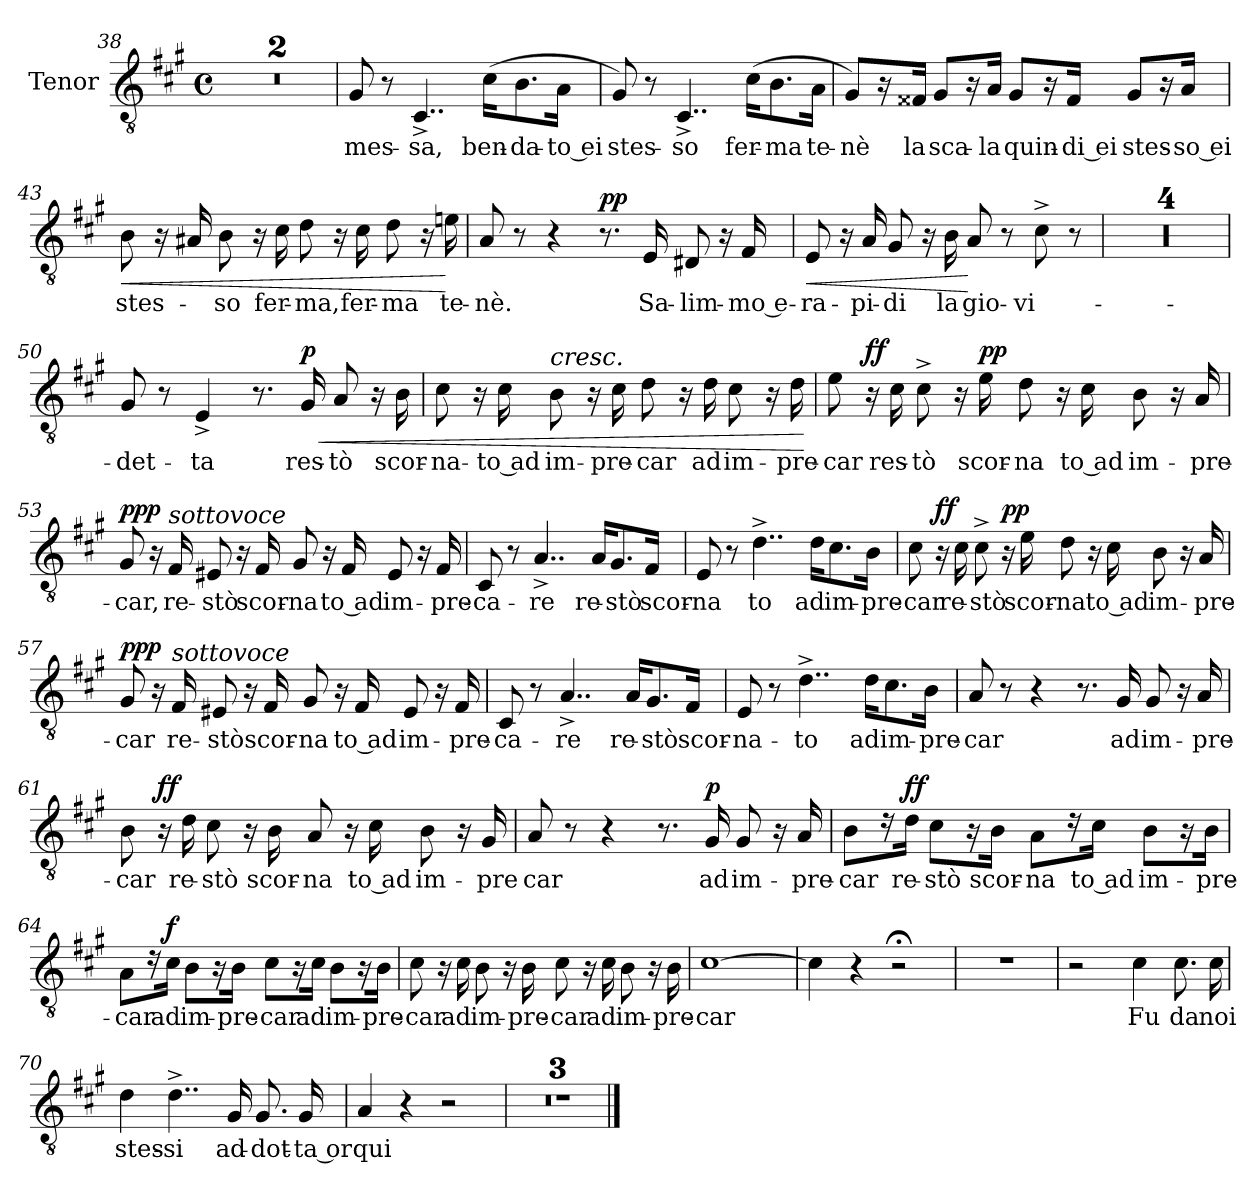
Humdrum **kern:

**kern	**text	**dynam
*part1	*part1	*part1
*staff1	*staff1	*staff1
*I"Tenor	*	*
*I'T	*	*
!!LO:PB:g=z
*clefGv2	*	*
*k[f#c#g#]	*	*
*A:	*	*
*M4/4	*	*
*met(c)	*	*
=38	=38	=38
1r	.	.
=39	=39	=39
1r	.	.
!!LO:PB:g=z
=40	=40	=40
!	!LO:LY:b	!
8G#/	mes-	.
8r	.	.
!	!LO:LY:b	!
4..C#^/	-sa,	.
!	!LO:LY:b	!
(>16c#\KL	ben-	.
!	!LO:LY:b	!
8.B\	-da-	.
!	!LO:LY:b	!
16A\Jk	to ei	.
=41	=41	=41
!	!LO:LY:b	!
8G#/)	stes-	.
8r	.	.
!	!LO:LY:b	!
4..C#^/	-so	.
!	!LO:LY:b	!
(>16c#\KL	fer-	.
!	!LO:LY:b	!
8.B\	-ma	.
!	!LO:LY:b	!
16A\Jk	te-	.
!!LO:PB:g=z
=42	=42	=42
!	!LO:LY:b	!
8G#/L)	-nè	.
16r	.	.
!	!LO:LY:b	!
16F##X/Jk	la	.
!	!LO:LY:b	!
8G#/L	sca-	.
16r	.	.
!	!LO:LY:b	!
16A/Jk	-la	.
!	!LO:LY:b	!
8G#/L	quin-	.
16r	.	.
!	!LO:LY:b	!
16F##/Jk	di ei	.
!	!LO:LY:b	!
8G#/L	stes-	.
16r	.	.
!	!LO:LY:b	!
16A/Jk	so ei	.
=43	=43	=43
!	!LO:LY:b	!LO:HP:b
8B\	stes-	<
16r	.	.
16A#X/	.	.
!	!LO:LY:b	!
8B\	-so	.
16r	.	.
!	!LO:LY:b	!
16c#\	fer-	.
!	!LO:LY:b	!
8d\	-ma,	.
16r	.	.
!	!LO:LY:b	!
16c#\	fer-	.
!	!LO:LY:b	!
8d\	-ma	.
16r	.	.
!	!LO:LY:b	!
16eni\	te-	[
!!LO:PB:g=z
=44	=44	=44
!	!LO:LY:b	!
8A/	-nè.	.
8r	.	.
4r	.	.
!	!	!LO:DY:a
8.r	.	pp
!	!LO:LY:b	!
16E/	Sa-	.
!	!LO:LY:b	!
8D#X/	-lim-	.
16r	.	.
!	!LO:LY:b	!
16F#/	mo e-	.
=45	=45	=45
!	!LO:LY:b	!LO:HP:b
8E/	-ra-	<
16r	.	.
!	!LO:LY:b	!
16A/	-pi-	.
!	!LO:LY:b	!
8G#/	-di	.
16r	.	.
!	!LO:LY:b	!
16B\	la	.
!	!LO:LY:b	!
8A/	gio-	[
8r	.	.
!	!LO:LY:b	!
8c#^\	-vi-	.
8r	.	.
!!LO:PB:g=z
=46	=46	=46
1r	.	.
=47	=47	=47
1r	.	.
!!LO:PB:g=z
=48	=48	=48
1r	.	.
=49	=49	=49
1r	.	.
!!LO:PB:g=z
=50	=50	=50
!	!LO:LY:b	!
8G#/	-det-	.
8r	.	.
!	!LO:LY:b	!
4E^/	-ta	.
8.r	.	.
!	!LO:LY:b	!LO:HP:b
!	!	!LO:DY:n=1:a
16G#/	res-	< p
!	!LO:LY:b	!
8A/	-tò	.
16r	.	.
!	!LO:LY:b	!
16B\	scor-	.
=51	=51	=51
!	!LO:LY:b	!
8c#\	-na-	.
16r	.	.
!	!LO:LY:b	!
16c#\	to ad	.
!LO:TX:a:i:t=cresc.	!	!
!	!LO:LY:b	!
8B\	im-	.
16r	.	.
!	!LO:LY:b	!
16c#\	-pre-	.
!	!LO:LY:b	!
8d\	-car	.
16r	.	.
!	!LO:LY:b	!
16d\	ad	.
!	!LO:LY:b	!
8c#\	im-	.
16r	.	.
!	!LO:LY:b	!
16d\	-pre-	.
.	.	[
!!LO:PB:g=z
=52	=52	=52
!	!LO:LY:b	!
8e\	-car	.
!	!	!LO:DY:a
16r	.	ff
!	!LO:LY:b	!
16c#\	res-	.
!	!LO:LY:b	!
8c#^\	-tò	.
16r	.	.
!	!LO:LY:b	!LO:DY:a
16e\	scor-	pp
!	!LO:LY:b	!
8d\	-na	.
16r	.	.
!	!LO:LY:b	!
16c#\	to ad	.
!	!LO:LY:b	!
8B\	im-	.
16r	.	.
!	!LO:LY:b	!
16A/	-pre-	.
=53	=53	=53
!	!LO:LY:b	!LO:DY:a
8G#/	-car,	ppp
16r	.	.
!LO:TX:a:i:t=sottovoce	!	!
!	!LO:LY:b	!
16F#/	re-	.
!	!LO:LY:b	!
8E#X/	-stò	.
16r	.	.
!	!LO:LY:b	!
16F#/	scor-	.
!	!LO:LY:b	!
8G#/	-na	.
16r	.	.
!	!LO:LY:b	!
16F#/	to ad	.
!	!LO:LY:b	!
8E#/	im-	.
16r	.	.
!	!LO:LY:b	!
16F#/	-pre-	.
!!LO:PB:g=z
=54	=54	=54
!	!LO:LY:b	!
8C#/	-ca-	.
8r	.	.
!	!LO:LY:b	!
4..A^/	-re	.
!	!LO:LY:b	!
16A/KL	re-	.
!	!LO:LY:b	!
8.G#/	-stò	.
!	!LO:LY:b	!
16F#/Jk	scor-	.
=55	=55	=55
!	!LO:LY:b	!
8E/	-na	.
8r	.	.
!	!LO:LY:b	!
4..d^\	to	.
!	!LO:LY:b	!
16d\KL	ad	.
!	!LO:LY:b	!
8.c#\	im-	.
!	!LO:LY:b	!
16B\Jk	-pre-	.
!!LO:PB:g=z
=56	=56	=56
!	!LO:LY:b	!
8c#\	-car	.
!	!	!LO:DY:a
16r	.	ff
!	!LO:LY:b	!
16c#\	re-	.
!	!LO:LY:b	!
8c#^\	-stò	.
!	!	!LO:DY:a
16r	.	pp
!	!LO:LY:b	!
16e\	scor-	.
!	!LO:LY:b	!
8d\	-na	.
16r	.	.
!	!LO:LY:b	!
16c#\	to ad	.
!	!LO:LY:b	!
8B\	im-	.
16r	.	.
!	!LO:LY:b	!
16A/	-pre-	.
=57	=57	=57
!	!LO:LY:b	!LO:DY:a
8G#/	-car	ppp
16r	.	.
!LO:TX:a:i:t=sottovoce	!	!
!	!LO:LY:b	!
16F#/	re-	.
!	!LO:LY:b	!
8E#X/	-stò	.
16r	.	.
!	!LO:LY:b	!
16F#/	scor-	.
!	!LO:LY:b	!
8G#/	-na	.
16r	.	.
!	!LO:LY:b	!
16F#/	to ad	.
!	!LO:LY:b	!
8E#/	im-	.
16r	.	.
!	!LO:LY:b	!
16F#/	-pre-	.
!!LO:PB:g=z
=58	=58	=58
!	!LO:LY:b	!
8C#/	-ca-	.
8r	.	.
!	!LO:LY:b	!
4..A^/	-re	.
!	!LO:LY:b	!
16A/KL	re-	.
!	!LO:LY:b	!
8.G#/	-stò	.
!	!LO:LY:b	!
16F#/Jk	scor-	.
=59	=59	=59
!	!LO:LY:b	!
8E/	-na-	.
8r	.	.
!	!LO:LY:b	!
4..d^\	-to	.
!	!LO:LY:b	!
16d\KL	ad	.
!	!LO:LY:b	!
8.c#\	im-	.
!	!LO:LY:b	!
16B\Jk	-pre-	.
!!LO:PB:g=z
=60	=60	=60
!	!LO:LY:b	!
8A/	-car	.
8r	.	.
4r	.	.
8.r	.	.
!	!LO:LY:b	!
16G#/	ad	.
!	!LO:LY:b	!
8G#/	im-	.
16r	.	.
!	!LO:LY:b	!
16A/	-pre-	.
=61	=61	=61
!	!LO:LY:b	!
8B\	-car	.
!	!	!LO:DY:a
16r	.	ff
!	!LO:LY:b	!
16d\	re-	.
!	!LO:LY:b	!
8c#\	-stò	.
16r	.	.
!	!LO:LY:b	!
16B\	scor-	.
!	!LO:LY:b	!
8A/	-na	.
16r	.	.
!	!LO:LY:b	!
16c#\	to ad	.
!	!LO:LY:b	!
8B\	im-	.
16r	.	.
!	!LO:LY:b	!
16G#/	-pre	.
!!LO:PB:g=z
=62	=62	=62
!	!LO:LY:b	!
8A/	car	.
8r	.	.
4r	.	.
8.r	.	.
!	!LO:LY:b	!LO:DY:a
16G#/	ad	p
!	!LO:LY:b	!
8G#/	im-	.
16r	.	.
!	!LO:LY:b	!
16A/	-pre-	.
=63	=63	=63
!	!LO:LY:b	!
8B\L	-car	.
16r	.	.
!	!LO:LY:b	!LO:DY:a
16d\Jk	re-	ff
!	!LO:LY:b	!
8c#\L	-stò	.
16r	.	.
!	!LO:LY:b	!
16B\Jk	scor-	.
!	!LO:LY:b	!
8A\L	-na	.
16r	.	.
!	!LO:LY:b	!
16c#\Jk	to ad	.
!	!LO:LY:b	!
8B\L	im-	.
16r	.	.
!	!LO:LY:b	!
16B\Jk	-pre-	.
!!LO:PB:g=z
=64	=64	=64
!	!LO:LY:b	!
8A\L	-car	.
16r	.	.
!	!LO:LY:b	!LO:DY:a
16c#\Jk	ad	f
!	!LO:LY:b	!
8B\L	im-	.
16r	.	.
!	!LO:LY:b	!
16B\Jk	-pre-	.
!	!LO:LY:b	!
8c#\L	-car	.
16r	.	.
!	!LO:LY:b	!
16c#\Jk	ad	.
!	!LO:LY:b	!
8B\L	im-	.
16r	.	.
!	!LO:LY:b	!
16B\Jk	-pre-	.
=65	=65	=65
!	!LO:LY:b	!
8c#\	-car	.
16r	.	.
!	!LO:LY:b	!
16c#\	ad	.
!	!LO:LY:b	!
8B\	im-	.
16r	.	.
!	!LO:LY:b	!
16B\	-pre-	.
!	!LO:LY:b	!
8c#\	-car	.
16r	.	.
!	!LO:LY:b	!
16c#\	ad	.
!	!LO:LY:b	!
8B\	im-	.
16r	.	.
!	!LO:LY:b	!
16B\	-pre-	.
!!LO:PB:g=z
=66	=66	=66
!	!LO:LY:b	!
[1c#	-car	.
=67	=67	=67
4c#\]	.	.
4r	.	.
2r;<	.	.
=68	=68	=68
1r	.	.
!!LO:PB:g=z
=69	=69	=69
2r	.	.
!	!LO:LY:b	!
4c#\	Fu	.
!	!LO:LY:b	!
8.c#\	da	.
!	!LO:LY:b	!
16c#\	noi	.
=70	=70	=70
!	!LO:LY:b	!
4d\	stes-	.
!	!LO:LY:b	!
4..d^\	-si	.
!	!LO:LY:b	!
16G#/	ad-	.
!	!LO:LY:b	!
8.G#/	-dot-	.
!	!LO:LY:b	!
16G#/	ta or	.
!!LO:PB:g=z
=71	=71	=71
!	!LO:LY:b	!
4A/	qui	.
4r	.	.
2r	.	.
!!LO:LB:g=z
=72	=72	=72
1r	.	.
=73	=73	=73
1r	.	.
=74	=74	=74
1r	.	.
==	==	==
*-	*-	*-
